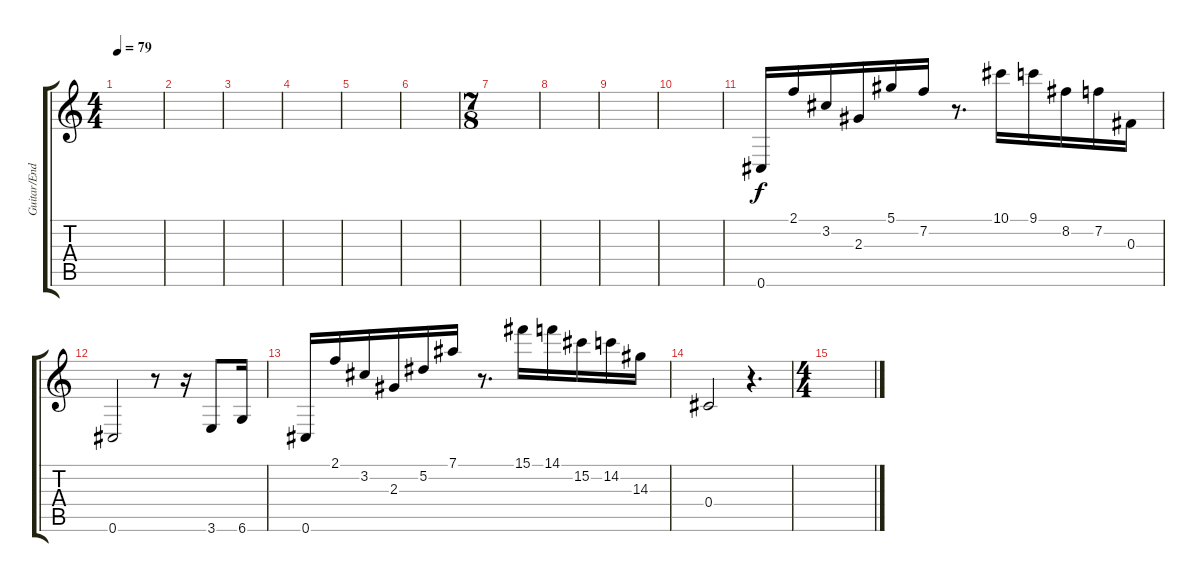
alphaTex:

\track ("Guitar/End Synth" "Guitar/End") {instrument distortionguitar}
\staff {score tabs}
\tuning (Eb4 Bb3 Gb3 Db3 Ab2 Db2) {hide}
\ts (4 4)
\tempo 79
\clef g2
\ks c
|
|
|
|
|
|
\ts (7 8)
|
|
|
|
0.6.16{volume 14} 2.1.16 3.2.16 2.3.16 5.1.16 7.2.16 r.8{d} 10.1.16 9.1.16 8.2.16 7.2.16 0.3.16 |
0.6.2 r.8 r.16 3.6.8 6.6.16 |
0.6.16{volume 14} 2.1.16 3.2.16 2.3.16 5.2.16 7.1.16 r.8{d} 15.1.16 14.1.16 15.2.16 14.2.16 14.3.16 |
0.4.2 r.4{d} |
\ts (4 4)
